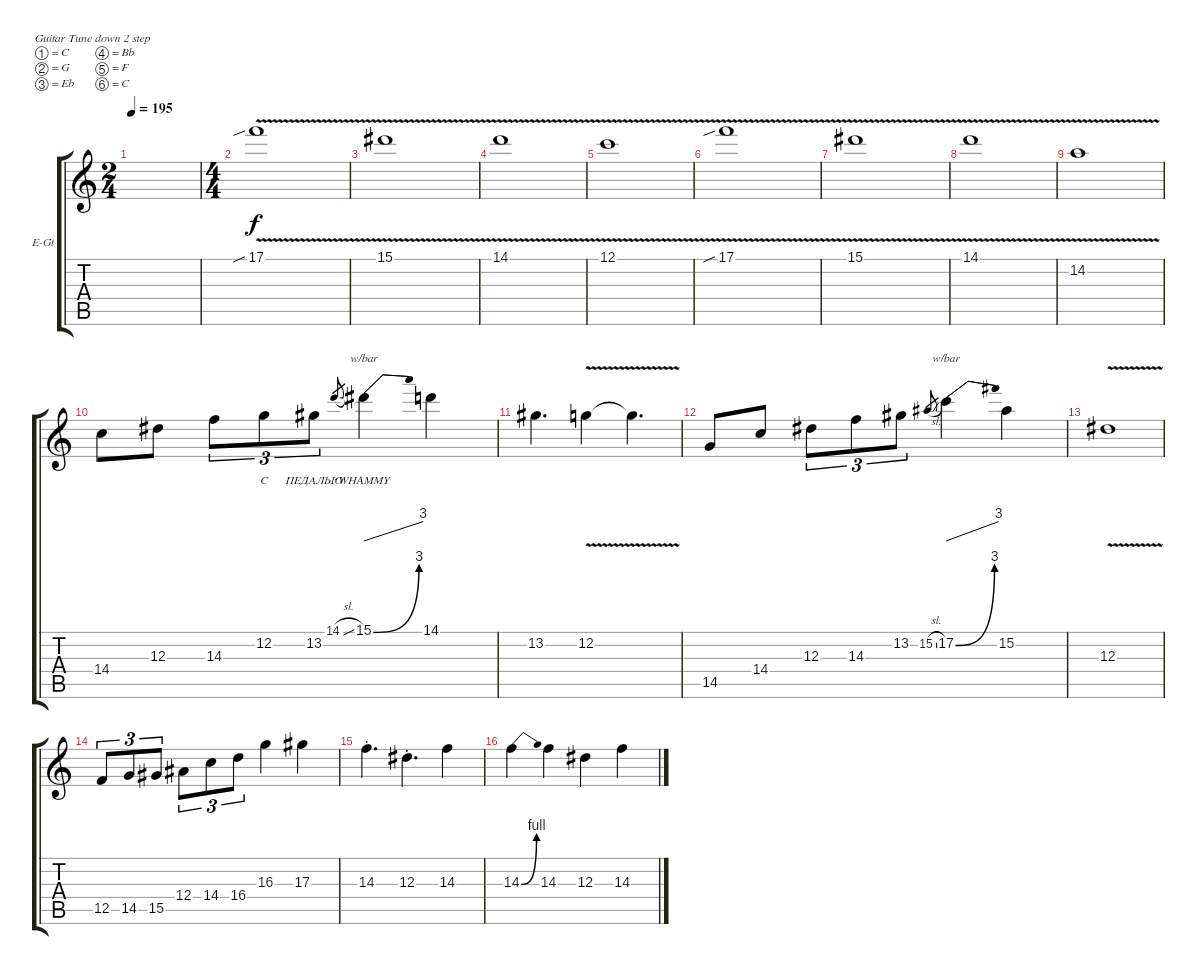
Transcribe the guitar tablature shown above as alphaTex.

\defaultSystemsLayout 4
\bracketExtendMode groupsimilarinstruments
\firstSystemTrackNameOrientation horizontal
\otherSystemsTrackNameOrientation horizontal
\track ("Electric Guitar" "E-Gt") {instrument distortionguitar}
\staff {score tabs}
\tuning (C4 G3 Eb3 Bb2 F2 C2)
\ts (2 4)
\tempo 195
\clef g2
\ks c
|
\ts (4 4)
17.1{v sib}.1 |
15.1{v}.1 |
14.1{v}.1 |
12.1{v}.1 |
17.1{v sib}.1 |
15.1{v}.1 |
14.1{v}.1 |
14.2{v}.1 |
14.4.8{lyrics (0 "") lyrics (1 "") lyrics (2 "") lyrics (3 "") lyrics (4 "")} 12.3.8{lyrics (0 "") lyrics (1 "") lyrics (2 "") lyrics (3 "") lyrics (4 "")} 14.3.8{tu (3 2) lyrics (0 "") lyrics (1 "") lyrics (2 "") lyrics (3 "") lyrics (4 "")} 12.2.8{tu (3 2) lyrics (0 "С") lyrics (1 "") lyrics (2 "") lyrics (3 "") lyrics (4 "")} 13.2.8{tu (3 2) lyrics (0 "ПЕДАЛЬЮ") lyrics (1 "") lyrics (2 "") lyrics (3 "") lyrics (4 "")} 14.1{sl}.8{lyrics (0 "") lyrics (1 "") lyrics (2 "") lyrics (3 "") lyrics (4 "") gr} 15.1{be (bend 0 0 9.6 12)}.4{tbe (dive default 0 0 15 12) lyrics (0 "WHAMMY") lyrics (1 "") lyrics (2 "") lyrics (3 "") lyrics (4 "")} 14.1.4 |
13.2.4{d} 12.2{v}.4 12.2{v t}.4{d} |
14.5.8 14.4.8 12.3.8{tu (3 2)} 14.3.8{tu (3 2)} 13.2.8{tu (3 2)} 15.2{sl}.8{gr} 17.2{be (bend 0 0 14.399999999999999 12)}.4{tbe (dive default 0 0 18.599999999999998 12)} 15.2.4 |
12.3{v}.1 |
12.5.8{tu (3 2)} 14.5.8{tu (3 2)} 15.5.8{tu (3 2)} 12.4.8{tu (3 2)} 14.4.8{tu (3 2)} 16.4.8{tu (3 2)} 16.3.4 17.3.4 |
14.3{st}.4{d} 12.3{st}.4{d} 14.3.4 |
14.3{be (bend 0 0 9 4)}.4 14.3.4 12.3.4 14.3.4
